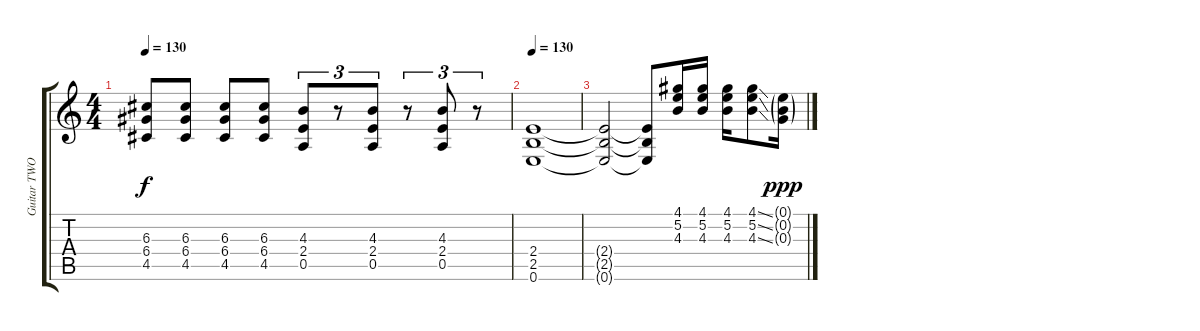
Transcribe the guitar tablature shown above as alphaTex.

\track ("Guitar TWO" "Guitar TWO") {instrument distortionguitar}
\staff {score tabs}
\tuning (E4 B3 G3 D3 A2 E2) {hide}
\ts (4 4)
\tempo 130
\clef g2
\ks c
(6.3 6.4 4.5).8{dy f} (6.3 6.4 4.5).8 (6.3 6.4 4.5).8 (6.3 6.4 4.5).8 (4.3 2.4 0.5).8{tu (3 2)} r.8{tu (3 2)} (4.3 2.4 0.5).8{tu (3 2)} r.8{tu (3 2)} (4.3 2.4 0.5).8{tu (3 2)} r.8{tu (3 2)} |
\tempo 130
(2.4 2.5 0.6).1 |
(2.4{t} 2.5{t} 0.6{t}).2 (2.4{t} 2.5{t} 0.6{t}).8 (4.1 5.2 4.3).16 (4.1 5.2 4.3).16 (4.1 5.2 4.3).16 (4.1{ss} 5.2{ss} 4.3{ss}).8 (0.1{g} 0.2{g} 0.3{g}).16{dy ppp}
